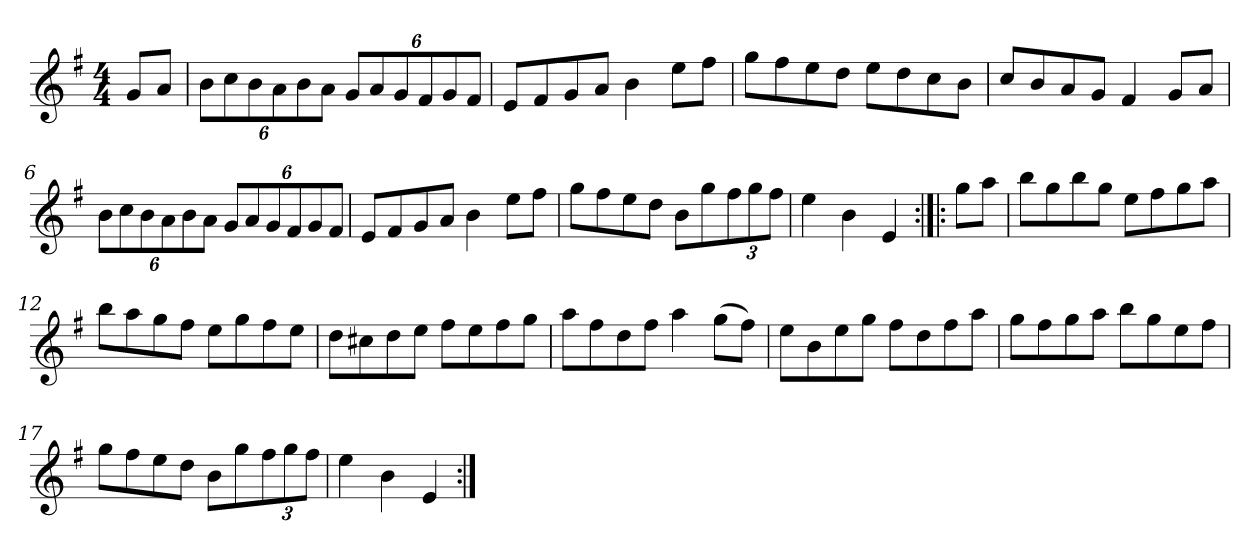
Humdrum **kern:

**kern
*part1
*staff1
*clefG2
*k[f#]
*e:
*M4/4
=1
8g/L
8a/J
=2
*Xbrackettup
12b\L
12cc\
12b\
12a\
12b\
12a\J
12g/L
12a/
12g/
12f#/
12g/
12f#/J
=3
8e/L
8f#/
8g/
8a/J
4b\
8ee\L
8ff#\J
=4
8gg\L
8ff#\
8ee\
8dd\J
8ee\L
8dd\
8cc\
8b\J
=5
8cc/L
8b/
8a/
8g/J
4f#/
8g/L
8a/J
!!LO:LB:g=z
=6
12b\L
12cc\
12b\
12a\
12b\
12a\J
12g/L
12a/
12g/
12f#/
12g/
12f#/J
=7
8e/L
8f#/
8g/
8a/J
4b\
8ee\L
8ff#\J
=8
8gg\L
8ff#\
8ee\
8dd\J
8b\L
8gg\
12ff#\
12gg\
12ff#\J
=9
4ee\
4b\
4e/
=10:|!|:
8gg\L
8aa\J
=11
8bb\L
8gg\
8bb\
8gg\J
8ee\L
8ff#\
8gg\
8aa\J
!!LO:LB:g=z
=12
8bb\L
8aa\
8gg\
8ff#\J
8ee\L
8gg\
8ff#\
8ee\J
=13
8dd\L
8cc#X\
8dd\
8ee\J
8ff#\L
8ee\
8ff#\
8gg\J
=14
8aa\L
8ff#\
8dd\
8ff#\J
4aa\
(>8gg\L
8ff#\J)
=15
8ee\L
8b\
8ee\
8gg\J
8ff#\L
8dd\
8ff#\
8aa\J
=16
8gg\L
8ff#\
8gg\
8aa\J
8bb\L
8gg\
8ee\
8ff#\J
!!LO:LB:g=z
=17
8gg\L
8ff#\
8ee\
8dd\J
8b\L
8gg\
12ff#\
12gg\
12ff#\J
=18
4ee\
4b\
4e/
=:|!
*-
